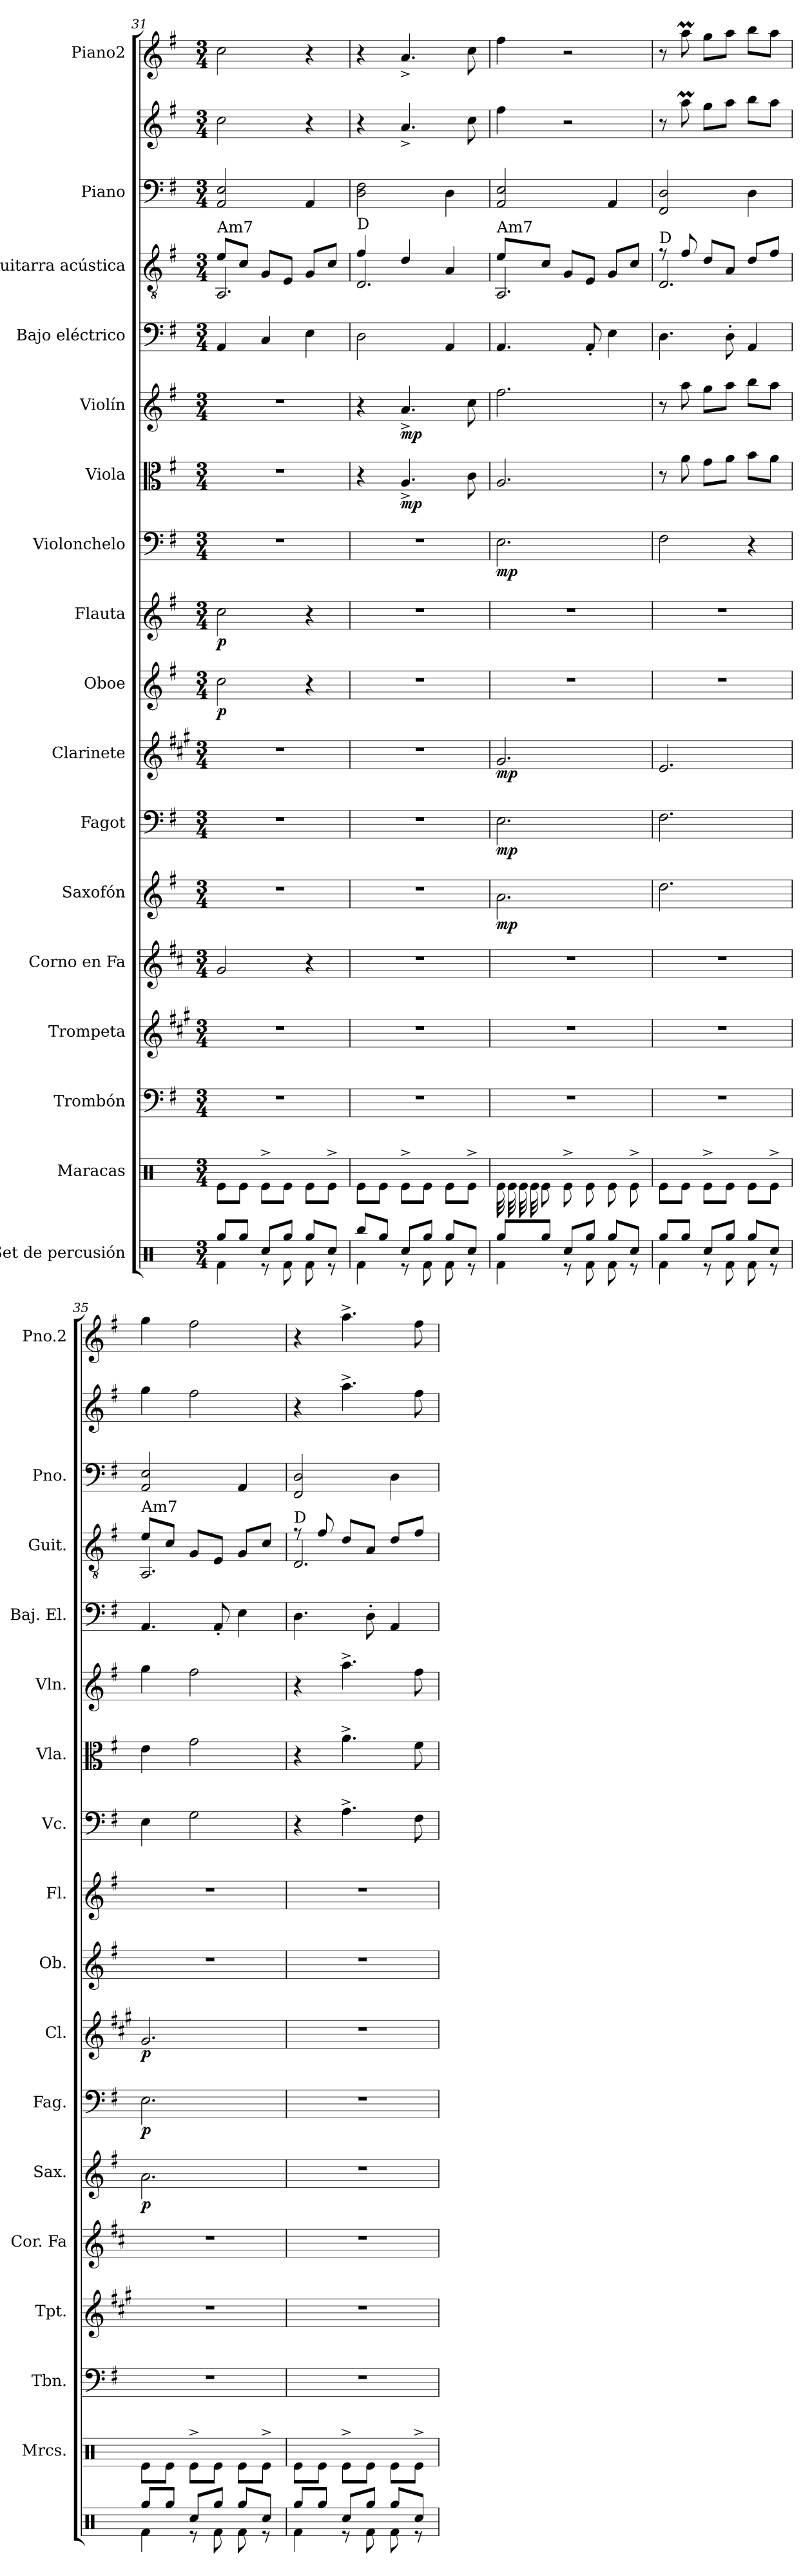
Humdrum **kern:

**kern	**kern	**kern	**kern	**kern	**kern	**dynam	**kern	**dynam	**kern	**dynam	**kern	**dynam	**kern	**dynam	**kern	**dynam	**kern	**dynam	**kern	**dynam	**kern	**kern	**kern	**kern	**kern
*part17	*part16	*part15	*part14	*part13	*part12	*part12	*part11	*part11	*part10	*part10	*part9	*part9	*part8	*part8	*part7	*part7	*part6	*part6	*part5	*part5	*part4	*part3	*part2	*part2	*part1
*staff18	*staff17	*staff16	*staff15	*staff14	*staff13	*staff13	*staff12	*staff12	*staff11	*staff11	*staff10	*staff10	*staff9	*staff9	*staff8	*staff8	*staff7	*staff7	*staff6	*staff6	*staff5	*staff4	*staff3	*staff2	*staff1
*I"Set de percusión	*I"Maracas	*I"Trombón	*I"Trompeta	*I"Corno en Fa	*I"Saxofón	*	*I"Fagot	*	*I"Clarinete	*	*I"Oboe	*	*I"Flauta	*	*I"Violonchelo	*	*I"Viola	*	*I"Violín	*	*I"Bajo eléctrico	*I"Guitarra acústica	*I"Piano	*	*I"Piano2
*	*I'Mrcs.	*I'Tbn.	*I'Tpt.	*I'Cor. Fa	*I'Sax.	*	*I'Fag.	*	*I'Cl.	*	*I'Ob.	*	*I'Fl.	*	*I'Vc.	*	*I'Vla.	*	*I'Vln.	*	*I'Baj. El.	*I'Guit.	*I'Pno.	*	*I'Pno.2
*clefX	*clefX	*clefF4	*clefG2	*clefG2	*clefG2	*	*clefF4	*	*clefG2	*	*clefG2	*	*clefG2	*	*clefF4	*	*clefC3	*	*clefG2	*	*clefF4	*clefGv2	*clefF4	*clefG2	*clefG2
*	*	*	*ITrd1c2	*ITrd4c7	*ITrd8c14	*	*	*	*ITrd1c2	*	*	*	*	*	*	*	*	*	*	*	*ITrd7c12	*	*	*	*
*k[]	*k[]	*k[f#]	*k[f#]	*k[f#]	*k[f#]	*	*k[f#]	*	*k[f#]	*	*k[f#]	*	*k[f#]	*	*k[f#]	*	*k[f#]	*	*k[f#]	*	*k[f#]	*k[f#]	*k[f#]	*k[f#]	*k[f#]
*M3/4	*M3/4	*M3/4	*M3/4	*M3/4	*M3/4	*	*M3/4	*	*M3/4	*	*M3/4	*	*M3/4	*	*M3/4	*	*M3/4	*	*M3/4	*	*M3/4	*M3/4	*M3/4	*M3/4	*M3/4
=31	=31	=31	=31	=31	=31	=31	=31	=31	=31	=31	=31	=31	=31	=31	=31	=31	=31	=31	=31	=31	=31	=31	=31	=31	=31
*^	*	*	*	*	*	*	*	*	*	*	*	*	*	*	*	*	*	*	*	*	*	*^	*	*	*
!	!	!	!	!	!	!	!	!	!	!	!	!	!	!	!	!	!	!	!	!	!	!	!LO:TX:a:t=Am7	!	!	!	!
!	!	!	!	!	!	!	!	!	!	!	!	!	!LO:DY:b	!	!LO:DY:b	!	!	!	!	!	!	!	!	!	!	!	!
8Rgg/L	4Rf\	8Re\L	2.r	2.r	2c/	2.r	.	2.r	.	2.r	.	2cc\	p	2cc\	p	2.r	.	2.r	.	2.r	.	4AAA/	8e/L	2.AA/	2AA/ 2E/	2cc\	2cc\
8Rgg/J	.	8Re\J	.	.	.	.	.	.	.	.	.	.	.	.	.	.	.	.	.	.	.	.	8c/J	.	.	.	.
8Rcc/L	8r	8Re^\L	.	.	.	.	.	.	.	.	.	.	.	.	.	.	.	.	.	.	.	4CC/	8G/L	.	.	.	.
8Rgg/J	8Rf\	8Re\J	.	.	.	.	.	.	.	.	.	.	.	.	.	.	.	.	.	.	.	.	8E/J	.	.	.	.
8Rgg/L	8Rf\	8Re\L	.	.	4r	.	.	.	.	.	.	4r	.	4r	.	.	.	.	.	.	.	4EE\	8G/L	.	4AA/	4r	4r
8Rcc/J	8r	8Re^\J	.	.	.	.	.	.	.	.	.	.	.	.	.	.	.	.	.	.	.	.	8c/J	.	.	.	.
=32	=32	=32	=32	=32	=32	=32	=32	=32	=32	=32	=32	=32	=32	=32	=32	=32	=32	=32	=32	=32	=32	=32	=32	=32	=32	=32	=32
!	!	!	!	!	!	!	!	!	!	!	!	!	!	!	!	!	!	!	!	!	!	!	!LO:TX:a:t=D	!	!	!	!
8Rbb/L	4Rf\	8Re\L	2.r	2.r	2.r	2.r	.	2.r	.	2.r	.	2.r	.	2.r	.	2.r	.	4r	.	4r	.	2DD\	4f#/	2.D/	2D\ 2F#\	4r	4r
8Rgg/J	.	8Re\J	.	.	.	.	.	.	.	.	.	.	.	.	.	.	.	.	.	.	.	.	.	.	.	.	.
!	!	!	!	!	!	!	!	!	!	!	!	!	!	!	!	!	!	!	!LO:DY:b	!	!LO:DY:b	!	!	!	!	!	!
8Rcc/L	8r	8Re^\L	.	.	.	.	.	.	.	.	.	.	.	.	.	.	.	4.A^/	mp	4.a^/	mp	.	4d/	.	.	4.a^/	4.a^/
8Rgg/J	8Rf\	8Re\J	.	.	.	.	.	.	.	.	.	.	.	.	.	.	.	.	.	.	.	.	.	.	.	.	.
8Rgg/L	8Rf\	8Re\L	.	.	.	.	.	.	.	.	.	.	.	.	.	.	.	.	.	.	.	4AAA/	4A/	.	4D\	.	.
8Rcc/J	8r	8Re^\J	.	.	.	.	.	.	.	.	.	.	.	.	.	.	.	8c\	.	8cc\	.	.	.	.	.	8cc\	8cc\
=33	=33	=33	=33	=33	=33	=33	=33	=33	=33	=33	=33	=33	=33	=33	=33	=33	=33	=33	=33	=33	=33	=33	=33	=33	=33	=33	=33
!	!	!	!	!	!	!	!	!	!	!	!	!	!	!	!	!	!	!	!	!	!	!	!LO:TX:a:t=Am7	!	!	!	!
!	!	!	!	!	!	!	!LO:DY:b	!	!LO:DY:b	!	!LO:DY:b	!	!	!	!	!	!LO:DY:b	!	!	!	!	!	!	!	!	!	!
*	*	*tremolo	*	*	*	*	*	*	*	*	*	*	*	*	*	*	*	*	*	*	*	*	*	*	*	*	*
8Rgg/L	4Rf\	32Re\LLL	2.r	2.r	2.r	2.A\	mp	2.E\	mp	2.f#/	mp	2.r	.	2.r	.	2.E\	mp	2.A/	.	2.ff#\	.	4.AAA/	8e/L	2.AA/	2AA/ 2E/	4ff#\	4ff#\
.	.	32Re\	.	.	.	.	.	.	.	.	.	.	.	.	.	.	.	.	.	.	.	.	.	.	.	.	.
.	.	32Re\	.	.	.	.	.	.	.	.	.	.	.	.	.	.	.	.	.	.	.	.	.	.	.	.	.
.	.	32Re\	.	.	.	.	.	.	.	.	.	.	.	.	.	.	.	.	.	.	.	.	.	.	.	.	.
*	*	*Xtremolo	*	*	*	*	*	*	*	*	*	*	*	*	*	*	*	*	*	*	*	*	*	*	*	*	*
8Rgg/J	.	8Re\J	.	.	.	.	.	.	.	.	.	.	.	.	.	.	.	.	.	.	.	.	8c/J	.	.	.	.
8Rcc/L	8r	8Re^\L	.	.	.	.	.	.	.	.	.	.	.	.	.	.	.	.	.	.	.	.	8G/L	.	.	2r	2r
8Rgg/J	8Rf\	8Re\J	.	.	.	.	.	.	.	.	.	.	.	.	.	.	.	.	.	.	.	8AAA'/	8E/J	.	.	.	.
8Rgg/L	8Rf\	8Re\L	.	.	.	.	.	.	.	.	.	.	.	.	.	.	.	.	.	.	.	4EE\	8G/L	.	4AA/	.	.
8Rcc/J	8r	8Re^\J	.	.	.	.	.	.	.	.	.	.	.	.	.	.	.	.	.	.	.	.	8c/J	.	.	.	.
=34	=34	=34	=34	=34	=34	=34	=34	=34	=34	=34	=34	=34	=34	=34	=34	=34	=34	=34	=34	=34	=34	=34	=34	=34	=34	=34	=34
!	!	!	!	!	!	!	!	!	!	!	!	!	!	!	!	!	!	!	!	!	!	!	!LO:TX:a:t=D	!	!	!	!
8Rgg/L	4Rf\	8Re\L	2.r	2.r	2.r	2.d\	.	2.F#\	.	2.d/	.	2.r	.	2.r	.	2F#\	.	8r	.	8r	.	4.DD\	8r	2.D/	2FF#/ 2D/	8r	8r
8Rgg/J	.	8Re\J	.	.	.	.	.	.	.	.	.	.	.	.	.	.	.	8a\	.	8aa\	.	.	8f#/	.	.	8aaM\	8aaM\
8Rcc/L	8r	8Re^\L	.	.	.	.	.	.	.	.	.	.	.	.	.	.	.	8g\L	.	8gg\L	.	.	8d/L	.	.	8gg\L	8gg\L
8Rgg/J	8Rf\	8Re\J	.	.	.	.	.	.	.	.	.	.	.	.	.	.	.	8a\J	.	8aa\J	.	8DD'\	8A/J	.	.	8aa\J	8aa\J
8Rgg/L	8Rf\	8Re\L	.	.	.	.	.	.	.	.	.	.	.	.	.	4r	.	8b\L	.	8bb\L	.	4AAA/	8d/L	.	4D\	8bb\L	8bb\L
8Rcc/J	8r	8Re^\J	.	.	.	.	.	.	.	.	.	.	.	.	.	.	.	8a\J	.	8aa\J	.	.	8f#/J	.	.	8aa\J	8aa\J
=35	=35	=35	=35	=35	=35	=35	=35	=35	=35	=35	=35	=35	=35	=35	=35	=35	=35	=35	=35	=35	=35	=35	=35	=35	=35	=35	=35
!	!	!	!	!	!	!	!	!	!	!	!	!	!	!	!	!	!	!	!	!	!	!	!LO:TX:a:t=Am7	!	!	!	!
!	!	!	!	!	!	!	!LO:DY:b	!	!LO:DY:b	!	!LO:DY:b	!	!	!	!	!	!	!	!	!	!	!	!	!	!	!	!
8Rgg/L	4Rf\	8Re\L	2.r	2.r	2.r	2.A\	p	2.E\	p	2.f#/	p	2.r	.	2.r	.	4E\	.	4e\	.	4gg\	.	4.AAA/	8e/L	2.AA/	2AA/ 2E/	4gg\	4gg\
8Rgg/J	.	8Re\J	.	.	.	.	.	.	.	.	.	.	.	.	.	.	.	.	.	.	.	.	8c/J	.	.	.	.
8Rcc/L	8r	8Re^\L	.	.	.	.	.	.	.	.	.	.	.	.	.	2G\	.	2g\	.	2ff#\	.	.	8G/L	.	.	2ff#\	2ff#\
8Rgg/J	8Rf\	8Re\J	.	.	.	.	.	.	.	.	.	.	.	.	.	.	.	.	.	.	.	8AAA'/	8E/J	.	.	.	.
8Rgg/L	8Rf\	8Re\L	.	.	.	.	.	.	.	.	.	.	.	.	.	.	.	.	.	.	.	4EE\	8G/L	.	4AA/	.	.
8Rcc/J	8r	8Re^\J	.	.	.	.	.	.	.	.	.	.	.	.	.	.	.	.	.	.	.	.	8c/J	.	.	.	.
=36	=36	=36	=36	=36	=36	=36	=36	=36	=36	=36	=36	=36	=36	=36	=36	=36	=36	=36	=36	=36	=36	=36	=36	=36	=36	=36	=36
!	!	!	!	!	!	!	!	!	!	!	!	!	!	!	!	!	!	!	!	!	!	!	!LO:TX:a:t=D	!	!	!	!
8Rgg/L	4Rf\	8Re\L	2.r	2.r	2.r	2.r	.	2.r	.	2.r	.	2.r	.	2.r	.	4r	.	4r	.	4r	.	4.DD\	8r	2.D/	2FF#/ 2D/	4r	4r
8Rgg/J	.	8Re\J	.	.	.	.	.	.	.	.	.	.	.	.	.	.	.	.	.	.	.	.	8f#/	.	.	.	.
8Rcc/L	8r	8Re^\L	.	.	.	.	.	.	.	.	.	.	.	.	.	4.A^\	.	4.a^\	.	4.aa^\	.	.	8d/L	.	.	4.aa^\	4.aa^\
8Rgg/J	8Rf\	8Re\J	.	.	.	.	.	.	.	.	.	.	.	.	.	.	.	.	.	.	.	8DD'\	8A/J	.	.	.	.
8Rgg/L	8Rf\	8Re\L	.	.	.	.	.	.	.	.	.	.	.	.	.	.	.	.	.	.	.	4AAA/	8d/L	.	4D\	.	.
8Rcc/J	8r	8Re^\J	.	.	.	.	.	.	.	.	.	.	.	.	.	8F#\	.	8f#\	.	8ff#\	.	.	8f#/J	.	.	8ff#\	8ff#\
*v	*v	*	*	*	*	*	*	*	*	*	*	*	*	*	*	*	*	*	*	*	*	*	*v	*v	*	*	*
=	=	=	=	=	=	=	=	=	=	=	=	=	=	=	=	=	=	=	=	=	=	=	=	=	=
*-	*-	*-	*-	*-	*-	*-	*-	*-	*-	*-	*-	*-	*-	*-	*-	*-	*-	*-	*-	*-	*-	*-	*-	*-	*-
